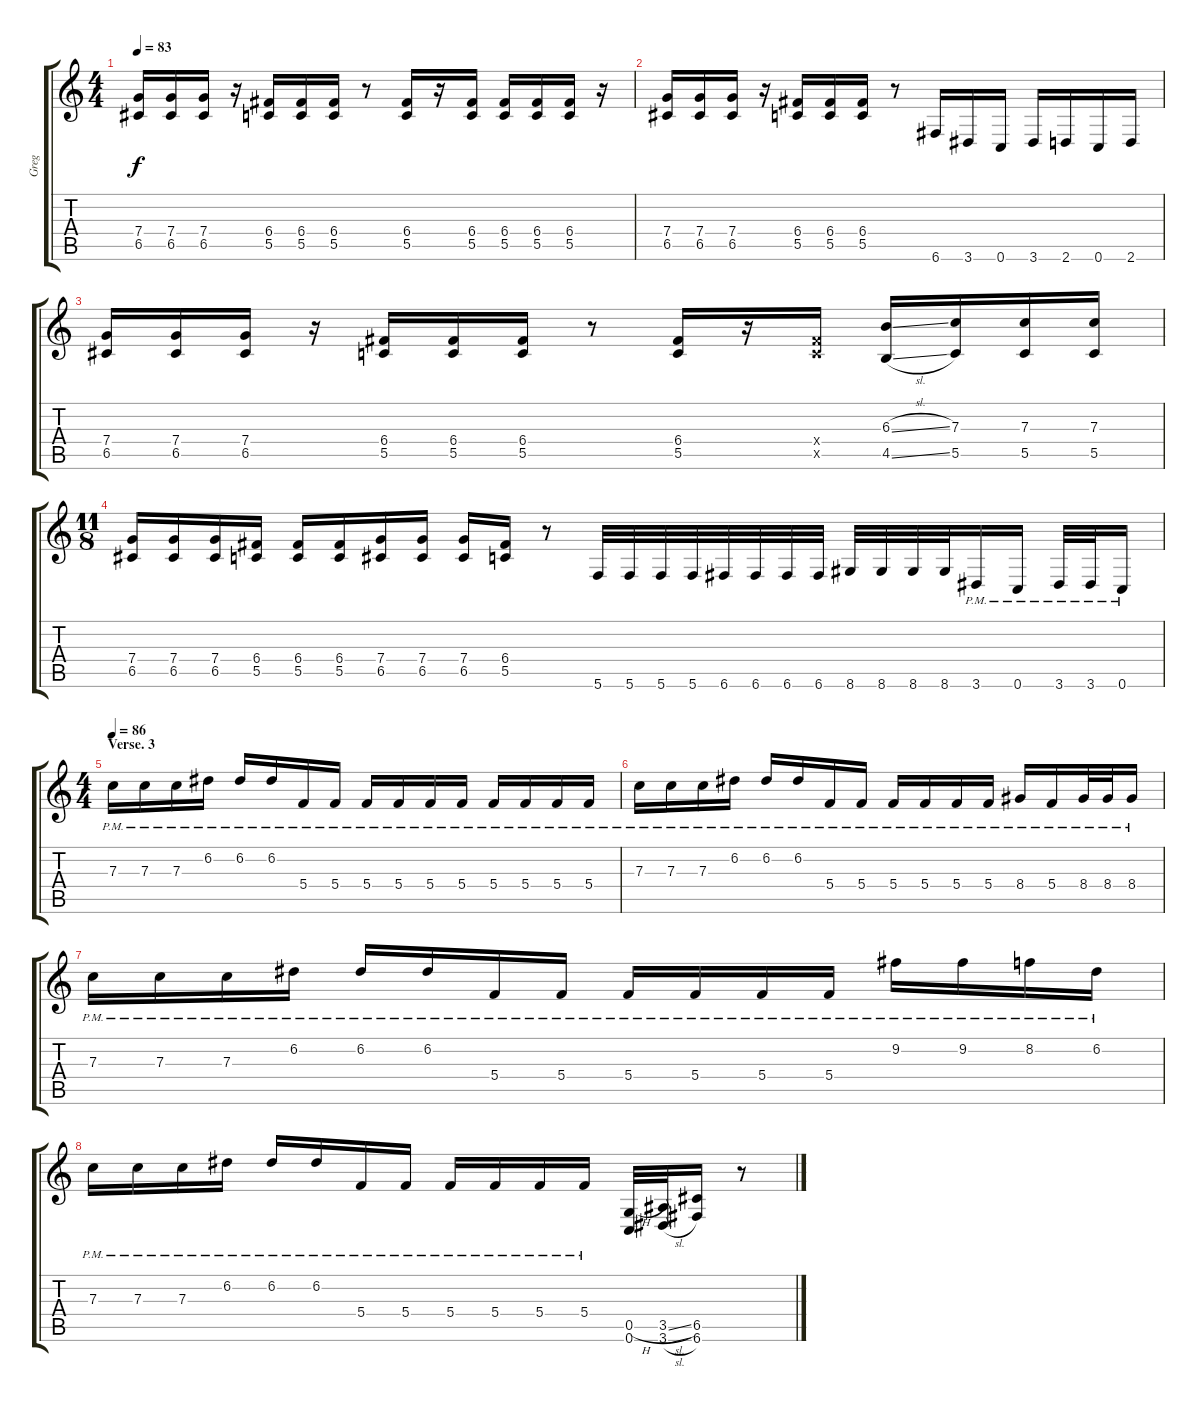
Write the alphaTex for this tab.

\track ("Greg" "Greg") {instrument distortionguitar}
\staff {score tabs}
\tuning (D4 A3 F3 C3 G2 C2) {hide}
\ts (4 4)
\tempo 83
\clef g2
\ks c
(7.4 6.5).16{dy f} (7.4 6.5).16 (7.4 6.5).16 r.16 (6.4 5.5).16 (6.4 5.5).16 (6.4 5.5).16 r.8 (6.4 5.5).16 r.16 (6.4 5.5).16 (6.4 5.5).16 (6.4 5.5).16 (6.4 5.5).16 r.16 |
(7.4 6.5).16 (7.4 6.5).16 (7.4 6.5).16 r.16 (6.4 5.5).16 (6.4 5.5).16 (6.4 5.5).16 r.8 6.6.16 3.6.16 0.6.16 3.6.16 2.6.16 0.6.16 2.6.16 |
(7.4 6.5).16 (7.4 6.5).16 (7.4 6.5).16 r.16 (6.4 5.5).16 (6.4 5.5).16 (6.4 5.5).16 r.8 (6.4 5.5).16 r.16 (6.4{x} 5.5{x}).16 (6.3{sl} 4.5{sl}).16 (7.3 5.5).16 (7.3 5.5).16 (7.3 5.5).16 |
\ts (11 8)
(7.4 6.5).16 (7.4 6.5).16 (7.4 6.5).16 (6.4 5.5).16 (6.4 5.5).16 (6.4 5.5).16 (7.4 6.5).16 (7.4 6.5).16 (7.4 6.5).16 (6.4 5.5).16 r.8 5.6.32 5.6.32 5.6.32 5.6.32 6.6.32 6.6.32 6.6.32 6.6.32 8.6.32 8.6.32 8.6.32 8.6.32 3.6{pm}.16 0.6{pm}.16 3.6{pm}.32 3.6{pm}.32 0.6{pm}.16 |
\ts (4 4)
\section ("" "Verse. 3")
\tempo 86
7.3{pm}.16 7.3{pm}.16 7.3{pm}.16 6.2{pm}.16 6.2{pm}.16 6.2{pm}.16 5.4{pm}.16 5.4{pm}.16 5.4{pm}.16 5.4{pm}.16 5.4{pm}.16 5.4{pm}.16 5.4{pm}.16 5.4{pm}.16 5.4{pm}.16 5.4{pm}.16 |
7.3{pm}.16 7.3{pm}.16 7.3{pm}.16 6.2{pm}.16 6.2{pm}.16 6.2{pm}.16 5.4{pm}.16 5.4{pm}.16 5.4{pm}.16 5.4{pm}.16 5.4{pm}.16 5.4{pm}.16 8.4{pm}.16 5.4{pm}.16 8.4{pm}.32 8.4{pm}.32 8.4{pm}.16 |
7.3{pm}.16 7.3{pm}.16 7.3{pm}.16 6.2{pm}.16 6.2{pm}.16 6.2{pm}.16 5.4{pm}.16 5.4{pm}.16 5.4{pm}.16 5.4{pm}.16 5.4{pm}.16 5.4{pm}.16 9.2{pm}.16 9.2{pm}.16 8.2{pm}.16 6.2{pm}.16 |
7.3{pm}.16 7.3{pm}.16 7.3{pm}.16 6.2{pm}.16 6.2{pm}.16 6.2{pm}.16 5.4{pm}.16 5.4{pm}.16 5.4{pm}.16 5.4{pm}.16 5.4{pm}.16 5.4{pm}.16 (0.5{h} 0.6).32 (3.5{sl} 3.6{sl}).32 (6.5 6.6).16 r.8
